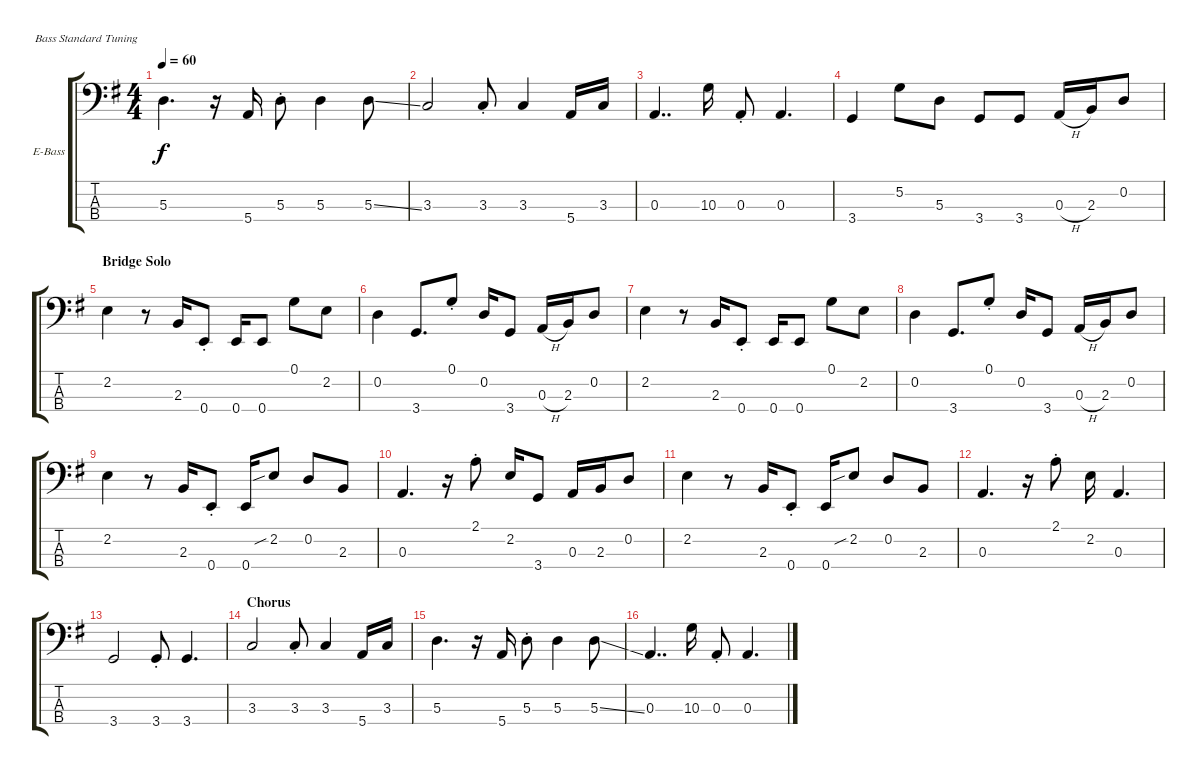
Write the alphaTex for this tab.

\defaultSystemsLayout 4
\bracketExtendMode groupsimilarinstruments
\firstSystemTrackNameOrientation horizontal
\otherSystemsTrackNameOrientation horizontal
\track ("Electric Bass" "E-Bass") {instrument electricbassfinger}
\staff {score tabs}
\tuning (G2 D2 A1 E1)
\ts (4 4)
\tempo 60
\clef f4
\ks g
5.3.4{d dy f} r.16 5.4.16 5.3{st}.8 5.3.4 5.3{ss}.8 |
3.3.2 3.3{st}.8 3.3.4 5.4.16 3.3.16 |
0.3.4{dd} 10.3.16 0.3{st}.8 0.3.4{d} |
3.4.4 5.2.8 5.3.8 3.4.8 3.4.8 0.3{h}.16 2.3.16 0.2.8 |
\section ("" "Bridge Solo")
2.2.4 r.8 2.3.16 0.4{st}.8 0.4.16 0.4.8 0.1.8 2.2.8 |
0.2.4 3.4.8{d} 0.1{st}.8 0.2.16 3.4.8 0.3{h}.16 2.3.16 0.2.8 |
2.2.4 r.8 2.3.16 0.4{st}.8 0.4.16 0.4.8 0.1.8 2.2.8 |
0.2.4 3.4.8{d} 0.1{st}.8 0.2.16 3.4.8 0.3{h}.16 2.3.16 0.2.8 |
2.2.4 r.8 2.3.16 0.4{st}.8 0.4.16 2.2{sib}.8 0.2.8 2.3.8 |
0.3.4{d} r.16 2.1{st}.8 2.2.16 3.4.8 0.3.16 2.3.16 0.2.8 |
2.2.4 r.8 2.3.16 0.4{st}.8 0.4.16 2.2{sib}.8 0.2.8 2.3.8 |
0.3.4{d} r.16 2.1{st}.8 2.2.16 0.3.4{d} |
3.4.2 3.4{st}.8 3.4.4{d} |
\section ("" "Chorus")
3.3.2 3.3{st}.8 3.3.4 5.4.16 3.3.16 |
5.3.4{d} r.16 5.4.16 5.3{st}.8 5.3.4 5.3{ss}.8 |
0.3.4{dd} 10.3.16 0.3{st}.8 0.3.4{d}
